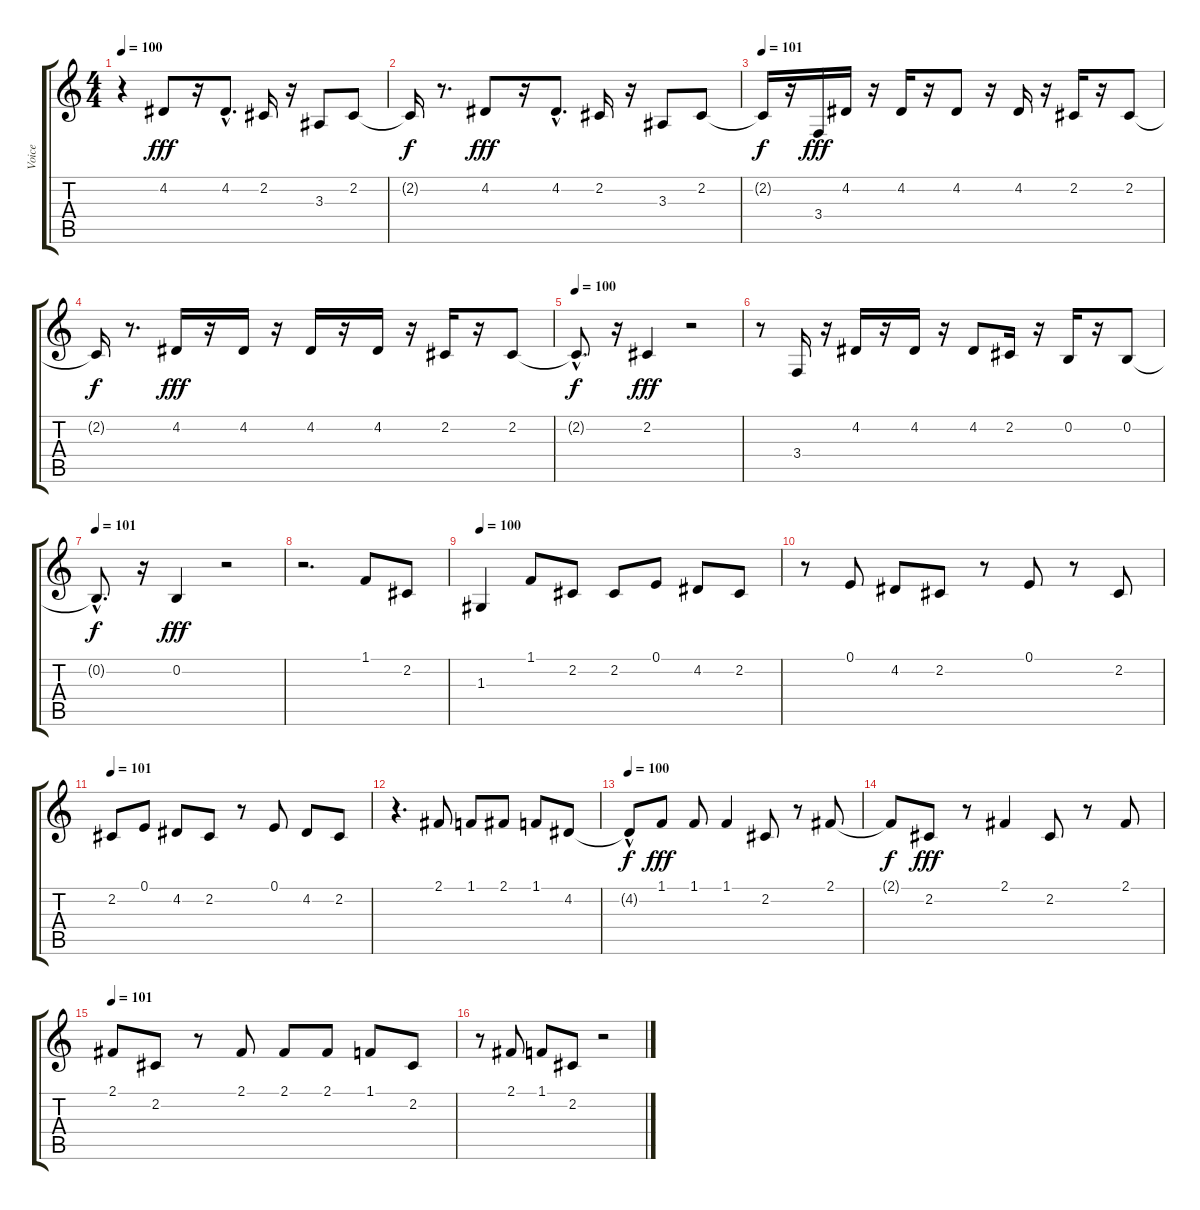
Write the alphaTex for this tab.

\track ("Voice" "Voice") {instrument brightacousticpiano}
\staff {score tabs}
\tuning (E4 B3 G3 D3 A2 E2) {hide}
\ts (4 4)
\tempo 100
\clef g2
\ks c
r.4{dy fff} 4.2.8 r.16 4.2{hac}.8{d} 2.2.16 r.16 3.3.8 2.2.8 |
2.2{t}.16{dy f} r.8{d} 4.2.8{dy fff} r.16 4.2{hac}.8{d} 2.2.16 r.16 3.3.8 2.2.8 |
\tempo 101
2.2{t}.16{dy f} r.16 3.4.16{dy fff} 4.2.16 r.16 4.2.16 r.16 4.2.8 r.16 4.2.16 r.16 2.2.16 r.16 2.2.8 |
2.2{t}.16{dy f} r.8{d} 4.2.16{dy fff} r.16 4.2.16 r.16 4.2.16 r.16 4.2.16 r.16 2.2.16 r.16 2.2.8 |
\tempo 100
2.2{hac t}.8{d dy f} r.16 2.2.4{dy fff} r.2 |
r.8 3.4.16 r.16 4.2.16 r.16 4.2.16 r.16 4.2.8 2.2.16 r.16 0.2.16 r.16 0.2.8 |
\tempo 101
0.2{hac t}.8{d dy f} r.16 0.2.4{dy fff} r.2 |
r.2{d} 1.1.8{volume 16} 2.2.8 |
\tempo 100
1.3.4{volume 16} 1.1.8 2.2.8 2.2.8 0.1.8 4.2.8 2.2.8 |
r.8 0.1.8 4.2.8 2.2.8 r.8 0.1.8 r.8 2.2.8 |
\tempo 101
2.2.8 0.1.8 4.2.8 2.2.8 r.8 0.1.8 4.2.8 2.2.8 |
r.4{d} 2.1.8 1.1.8 2.1.8 1.1.8 4.2.8 |
\tempo 100
4.2{hac t}.8{dy f} 1.1.8{dy fff} 1.1.8 1.1.4 2.2.8 r.8 2.1.8 |
2.1{t}.8{dy f} 2.2.8{dy fff} r.8 2.1.4 2.2.8 r.8 2.1.8 |
\tempo 101
2.1.8 2.2.8 r.8 2.1.8 2.1.8 2.1.8 1.1.8 2.2.8 |
r.8 2.1.8 1.1.8 2.2.8 r.2
